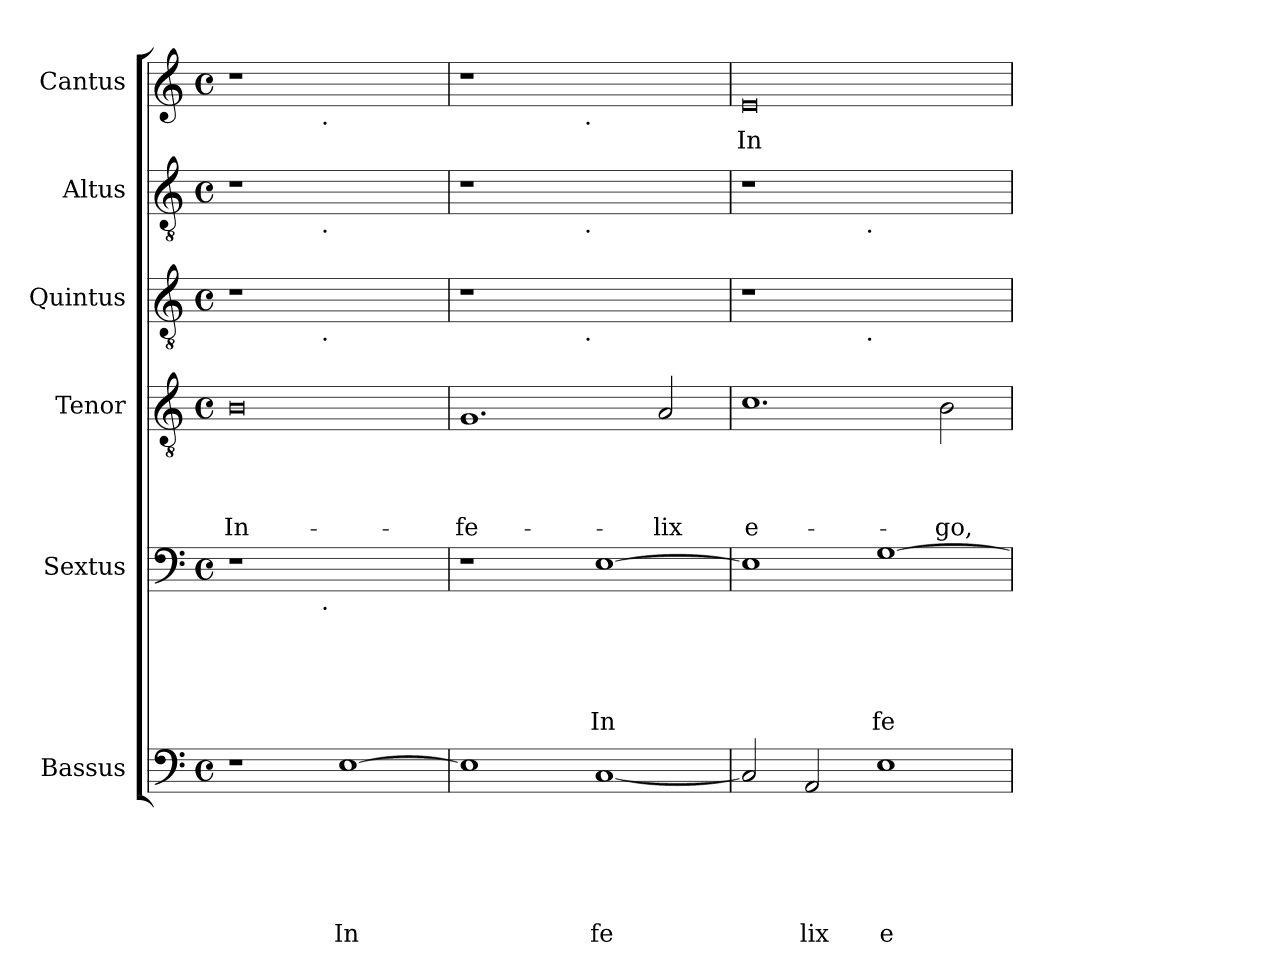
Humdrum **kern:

**kern	**text	**text	**text	**text	**text	**text	**kern	**text	**text	**text	**text	**text	**kern	**text	**text	**text	**text	**kern	**kern	**kern	**text
*part6	*part6	*part6	*part6	*part6	*part6	*part6	*part5	*part5	*part5	*part5	*part5	*part5	*part4	*part4	*part4	*part4	*part4	*part3	*part2	*part1	*part1
*staff6	*staff6	*staff6	*staff6	*staff6	*staff6	*staff6	*staff5	*staff5	*staff5	*staff5	*staff5	*staff5	*staff4	*staff4	*staff4	*staff4	*staff4	*staff3	*staff2	*staff1	*staff1
*I"Bassus	*	*	*	*	*	*	*I"Sextus	*	*	*	*	*	*I"Tenor	*	*	*	*	*I"Quintus	*I"Altus	*I"Cantus	*
*I'Bassus	*	*	*	*	*	*	*I'Sextus	*	*	*	*	*	*I'Tenor	*	*	*	*	*I'Quintus	*I'Altus	*I'Cantus	*
*clefF4	*	*	*	*	*	*	*clefF4	*	*	*	*	*	*clefGv2	*	*	*	*	*clefGv2	*clefGv2	*clefG2	*
*k[]	*	*	*	*	*	*	*k[]	*	*	*	*	*	*k[]	*	*	*	*	*k[]	*k[]	*k[]	*
*C:	*	*	*	*	*	*	*C:	*	*	*	*	*	*C:	*	*	*	*	*C:	*C:	*C:	*
*M4/4	*	*	*	*	*	*	*M4/4	*	*	*	*	*	*M4/4	*	*	*	*	*M4/4	*M4/4	*M4/4	*
*met(c)	*	*	*	*	*	*	*met(c)	*	*	*	*	*	*met(c)	*	*	*	*	*met(c)	*met(c)	*met(c)	*
=1	=1	=1	=1	=1	=1	=1	=1	=1	=1	=1	=1	=1	=1	=1	=1	=1	=1	=1	=1	=1	=1
!	!	!	!	!	!	!	!	!	!	!	!	!	!	!	!	!	!LO:LY:b	!	!	!	!
*	*	*	*	*	*	*	*^	*	*	*	*	*	*	*	*	*	*	*^	*^	*^	*
1r	.	.	.	.	.	.	1r	2...ryy	.	.	.	.	.	0B	.	.	.	In-	1r	2...ryy	1r	2...ryy	1r	2...ryy	.
!	!	!	!	!	!	!	!	!	!	!	!	!	!	!	!	!	!	!	!	!	!	!	!	!LO:TX:b:t=.	!
!	!	!	!	!	!	!	!	!	!	!	!	!	!	!	!	!	!	!	!	!	!	!LO:TX:b:t=.	!	!	!
!	!	!	!	!	!	!	!	!	!	!	!	!	!	!	!	!	!	!	!	!LO:TX:b:t=.	!	!	!	!	!
!	!	!	!	!	!	!	!	!LO:TX:b:t=.	!	!	!	!	!	!	!	!	!	!	!	!	!	!	!	!	!
.	.	.	.	.	.	.	.	1ryy	.	.	.	.	.	.	.	.	.	.	.	1ryy	.	1ryy	.	1ryy	.
!	!	!	!	!	!	!LO:LY:b	!	!	!	!	!	!	!	!	!	!	!	!	!	!	!	!	!	!	!
[>1E	.	.	.	.	.	In	1ryy	.	.	.	.	.	.	.	.	.	.	.	1ryy	.	1ryy	.	1ryy	.	.
.	.	.	.	.	.	.	.	16ryy	.	.	.	.	.	.	.	.	.	.	.	16ryy	.	16ryy	.	16ryy	.
=2!	=2!	=2!	=2!	=2!	=2!	=2!	=2!	=2!	=2!	=2!	=2!	=2!	=2!	=2!	=2!	=2!	=2!	=2!	=2!	=2!	=2!	=2!	=2!	=2!	=2!
!	!	!	!	!	!	!	!	!	!	!	!	!	!	!	!	!	!	!LO:LY:b	!	!	!	!	!	!	!
*	*	*	*	*	*	*	*v	*v	*	*	*	*	*	*	*	*	*	*	*	*	*	*	*	*	*
1E]	.	.	.	.	.	.	1r	.	.	.	.	.	1.G	.	.	.	-fe-	1r	2ryy	1r	2ryy	1r	2ryy	.
.	.	.	.	.	.	.	.	.	.	.	.	.	.	.	.	.	.	.	4...ryy	.	4...ryy	.	4...ryy	.
!	!	!	!	!	!	!	!	!	!	!	!	!	!	!	!	!	!	!	!	!	!	!	!LO:TX:b:t=.	!
!	!	!	!	!	!	!	!	!	!	!	!	!	!	!	!	!	!	!	!	!	!LO:TX:b:t=.	!	!	!
!	!	!	!	!	!	!	!	!	!	!	!	!	!	!	!	!	!	!	!LO:TX:b:t=.	!	!	!	!	!
.	.	.	.	.	.	.	.	.	.	.	.	.	.	.	.	.	.	.	1ryy	.	1ryy	.	1ryy	.
!	!	!	!	!	!	!LO:LY:b	!	!	!	!	!	!LO:LY:b	!	!	!	!	!	!	!	!	!	!	!	!
[<1C	.	.	.	.	.	fe	[>1E	.	.	.	.	In	.	.	.	.	.	1ryy	.	1ryy	.	1ryy	.	.
!	!	!	!	!	!	!	!	!	!	!	!	!	!	!	!	!	!LO:LY:b	!	!	!	!	!	!	!
.	.	.	.	.	.	.	.	.	.	.	.	.	2A/	.	.	.	-lix	.	.	.	.	.	.	.
.	.	.	.	.	.	.	.	.	.	.	.	.	.	.	.	.	.	.	32ryy	.	32ryy	.	32ryy	.
=3!	=3!	=3!	=3!	=3!	=3!	=3!	=3!	=3!	=3!	=3!	=3!	=3!	=3!	=3!	=3!	=3!	=3!	=3!	=3!	=3!	=3!	=3!	=3!	=3!
!	!	!	!	!	!	!	!	!	!	!	!	!	!	!	!	!	!LO:LY:b	!	!	!	!	!	!	!LO:LY:b
*	*	*	*	*	*	*	*	*	*	*	*	*	*	*	*	*	*	*	*	*	*	*v	*v	*
2C/]	.	.	.	.	.	.	1E]	.	.	.	.	.	1.c	.	.	.	e-	1r	2ryy	1r	2ryy	0e	In
!	!	!	!	!	!	!LO:LY:b	!	!	!	!	!	!	!	!	!	!	!	!	!	!	!	!	!
2AA/	.	.	.	.	.	lix	.	.	.	.	.	.	.	.	.	.	.	.	4...ryy	.	4...ryy	.	.
!	!	!	!	!	!	!	!	!	!	!	!	!	!	!	!	!	!	!	!	!	!LO:TX:b:t=.	!	!
!	!	!	!	!	!	!	!	!	!	!	!	!	!	!	!	!	!	!	!LO:TX:b:t=.	!	!	!	!
.	.	.	.	.	.	.	.	.	.	.	.	.	.	.	.	.	.	.	1ryy	.	1ryy	.	.
!	!	!	!	!	!	!LO:LY:b	!	!	!	!	!	!LO:LY:b	!	!	!	!	!	!	!	!	!	!	!
1E	.	.	.	.	.	e	[>1G	.	.	.	.	fe	.	.	.	.	.	1ryy	.	1ryy	.	.	.
!	!	!	!	!	!	!	!	!	!	!	!	!	!	!	!	!	!LO:LY:b	!	!	!	!	!	!
.	.	.	.	.	.	.	.	.	.	.	.	.	2B\	.	.	.	-go,	.	.	.	.	.	.
.	.	.	.	.	.	.	.	.	.	.	.	.	.	.	.	.	.	.	32ryy	.	32ryy	.	.
*	*	*	*	*	*	*	*	*	*	*	*	*	*	*	*	*	*	*v	*v	*	*	*	*
*	*	*	*	*	*	*	*	*	*	*	*	*	*	*	*	*	*	*	*v	*v	*	*
=!	=!	=!	=!	=!	=!	=!	=!	=!	=!	=!	=!	=!	=!	=!	=!	=!	=!	=!	=!	=!	=!
*-	*-	*-	*-	*-	*-	*-	*-	*-	*-	*-	*-	*-	*-	*-	*-	*-	*-	*-	*-	*-	*-
